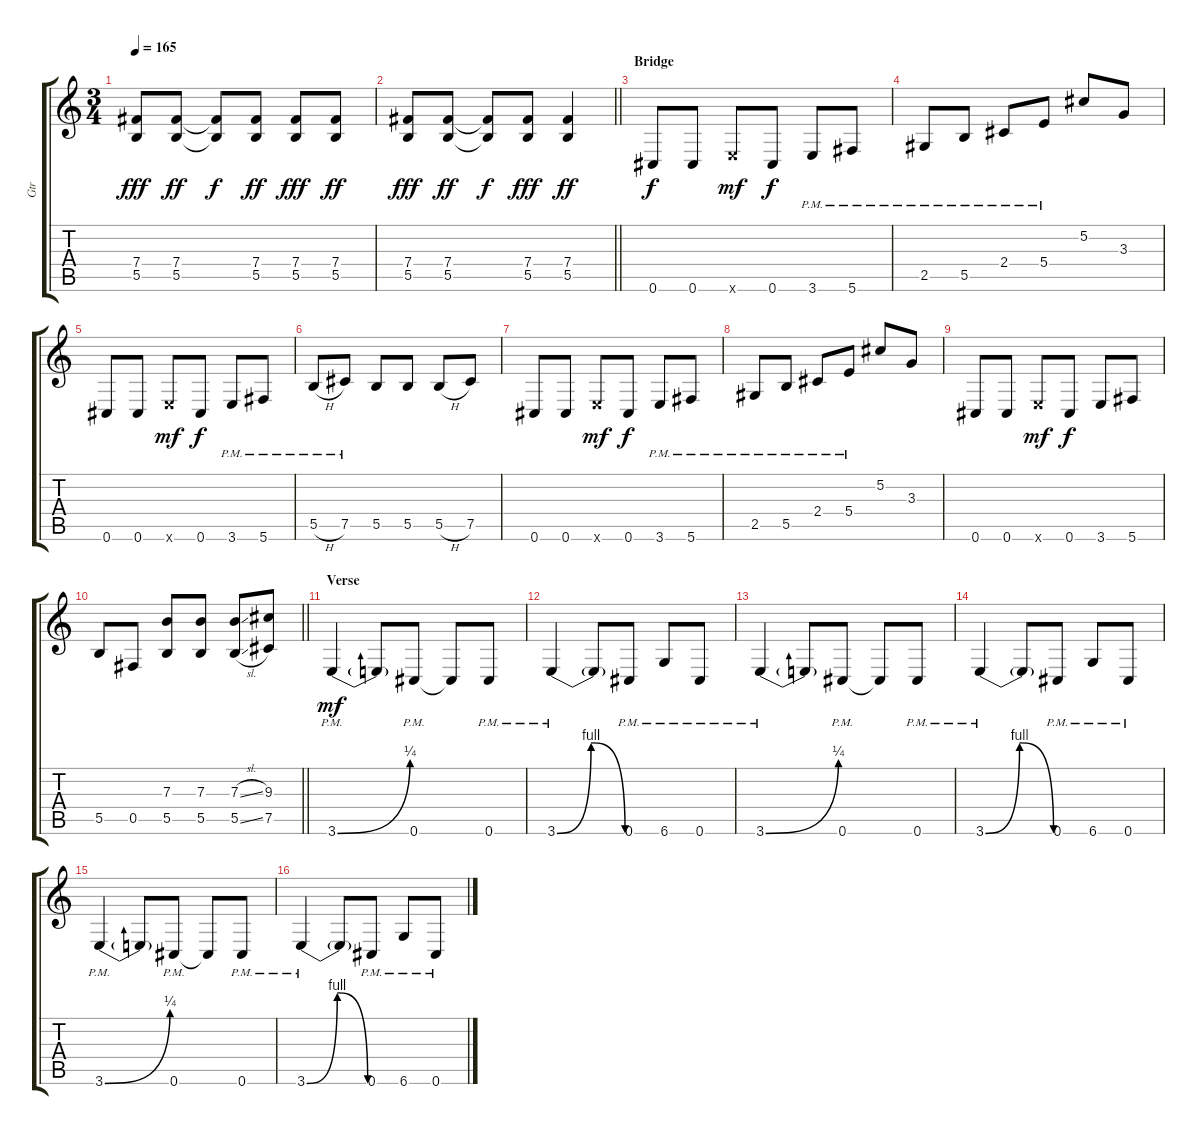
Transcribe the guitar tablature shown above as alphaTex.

\track ("Gtr" "Gtr") {instrument overdrivenguitar}
\staff {score tabs}
\tuning (Db4 Ab3 E3 B2 Gb2 Db2) {hide}
\ts (3 4)
\tempo 165
\clef g2
\ks c
(7.4 5.5).8{dy fff} (7.4 5.5).8{dy ff} (7.4{t} 5.5{t}).8{dy f} (7.4 5.5).8{dy ff} (7.4 5.5).8{dy fff} (7.4 5.5).8{dy ff} |
\barLineRight lightlight
(7.4 5.5).8{dy fff} (7.4 5.5).8{dy ff} (7.4{t} 5.5{t}).8{dy f} (7.4 5.5).8{dy fff} (7.4 5.5).4{dy ff} |
\section ("" "Bridge")
0.6.8{dy f} 0.6.8 3.6{x}.8{dy mf} 0.6.8{dy f} 3.6{pm}.8 5.6{pm}.8 |
2.5{pm}.8 5.5{pm}.8 2.4{pm}.8 5.4{pm}.8 5.2.8 3.3.8 |
0.6.8 0.6.8 3.6{x}.8{dy mf} 0.6.8{dy f} 3.6{pm}.8 5.6{pm}.8 |
5.5{h pm}.8 7.5{pm}.8 5.5.8 5.5.8 5.5{h}.8 7.5.8 |
0.6.8 0.6.8 3.6{x}.8{dy mf} 0.6.8{dy f} 3.6{pm}.8 5.6{pm}.8 |
2.5{pm}.8 5.5{pm}.8 2.4{pm}.8 5.4{pm}.8 5.2.8 3.3.8 |
0.6.8 0.6.8 3.6{x}.8{dy mf} 0.6.8{dy f} 3.6.8 5.6.8 |
\barLineRight lightlight
5.5.8 0.5.8 (7.3 5.5).8 (7.3 5.5).8 (7.3{sl} 5.5{sl}).8 (9.3 7.5).8 |
\section ("" "Verse")
3.6{be (bend 0 0 60 1) pm}.4{dy mf} 3.6{t}.8 0.6{pm}.8 0.6{t}.8 0.6{pm}.8 |
3.6{be (bendrelease 0 0 30 4 30 4 60 0) pm}.4 3.6{t}.8 0.6{pm}.8 6.6{pm}.8 0.6{pm}.8 |
3.6{be (bend 0 0 60 1) pm}.4 3.6{t}.8 0.6{pm}.8 0.6{t}.8 0.6{pm}.8 |
3.6{be (bendrelease 0 0 30 4 30 4 60 0) pm}.4 3.6{t}.8 0.6{pm}.8 6.6{pm}.8 0.6{pm}.8 |
3.6{be (bend 0 0 60 1) pm}.4 3.6{t}.8 0.6{pm}.8 0.6{t}.8 0.6{pm}.8 |
3.6{be (bendrelease 0 0 30 4 30 4 60 0) pm}.4 3.6{t}.8 0.6{pm}.8 6.6{pm}.8 0.6{pm}.8
